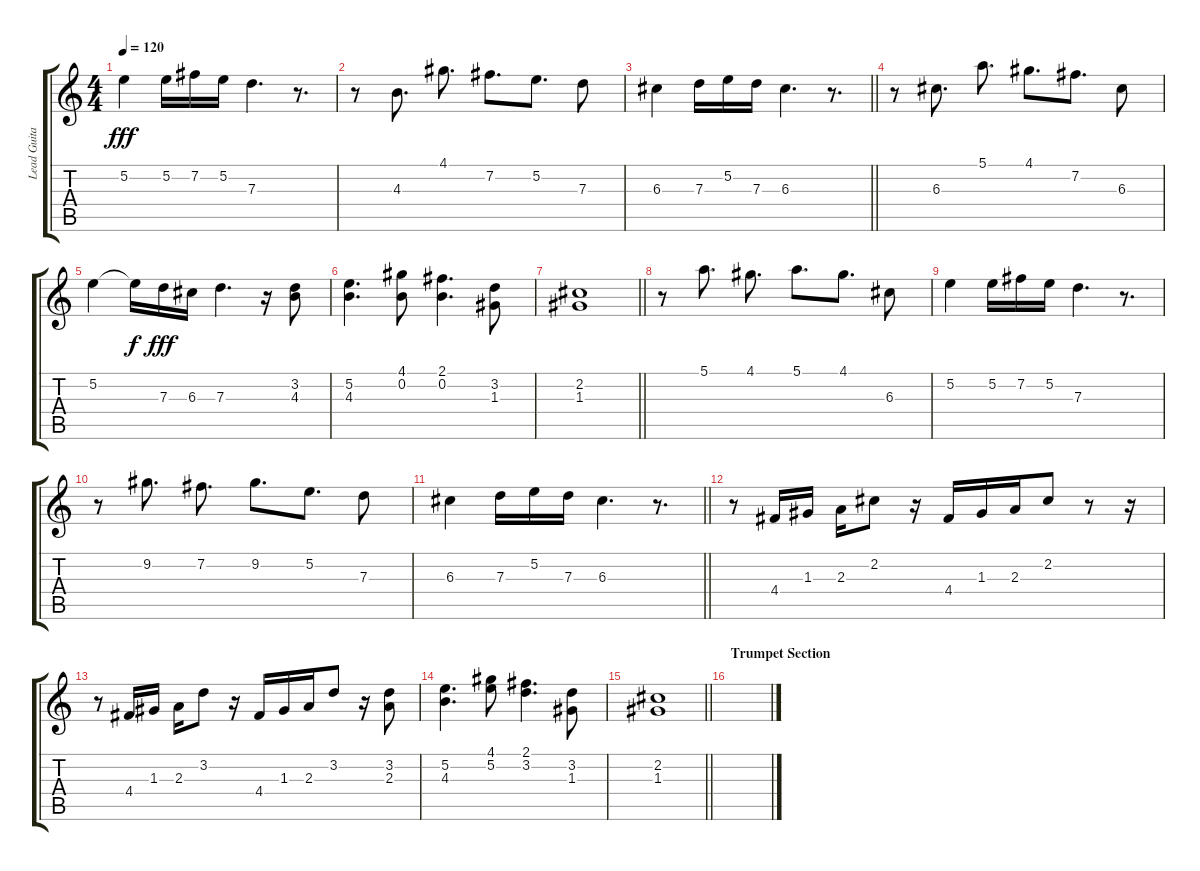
\track ("Lead Guitar" "Lead Guita") {instrument acousticguitarnylon}
\staff {score tabs}
\tuning (E4 B3 G3 D3 A2 E2) {hide}
\ts (4 4)
\tempo 120
\clef g2
\ks c
5.2.4{dy fff} 5.2.16 7.2.16 5.2.16 7.3.4{d} r.8{d} |
r.8 4.3.8{d} 4.1.8{d} 7.2.8{d} 5.2.8{d} 7.3.8 |
\barLineRight lightlight
6.3.4 7.3.16 5.2.16 7.3.16 6.3.4{d} r.8{d} |
r.8 6.3.8{d} 5.1.8{d} 4.1.8{d} 7.2.8{d} 6.3.8 |
5.2.4 5.2{t}.16{dy f} 7.3.16{dy fff} 6.3.16 7.3.4{d} r.16 (3.2 4.3).8 |
(5.2 4.3).4{d} (4.1 0.2).8 (2.1 0.2).4{d} (3.2 1.3).8 |
\barLineRight lightlight
(2.2 1.3).1 |
r.8 5.1.8{d} 4.1.8{d} 5.1.8{d} 4.1.8{d} 6.3.8 |
5.2.4 5.2.16 7.2.16 5.2.16 7.3.4{d} r.8{d} |
r.8 9.2.8{d} 7.2.8{d} 9.2.8{d} 5.2.8{d} 7.3.8 |
\barLineRight lightlight
6.3.4 7.3.16 5.2.16 7.3.16 6.3.4{d} r.8{d} |
r.8 4.4.16 1.3.16 2.3.16 2.2.8 r.16 4.4.16 1.3.16 2.3.16 2.2.8 r.8 r.16 |
r.8 4.4.16 1.3.16 2.3.16 3.2.8 r.16 4.4.16 1.3.16 2.3.16 3.2.8 r.16 (3.2 2.3).8 |
(5.2 4.3).4{d} (4.1 5.2).8 (2.1 3.2).4{d} (3.2 1.3).8 |
\barLineRight lightlight
(2.2 1.3).1 |
\section ("" "Trumpet Section")
